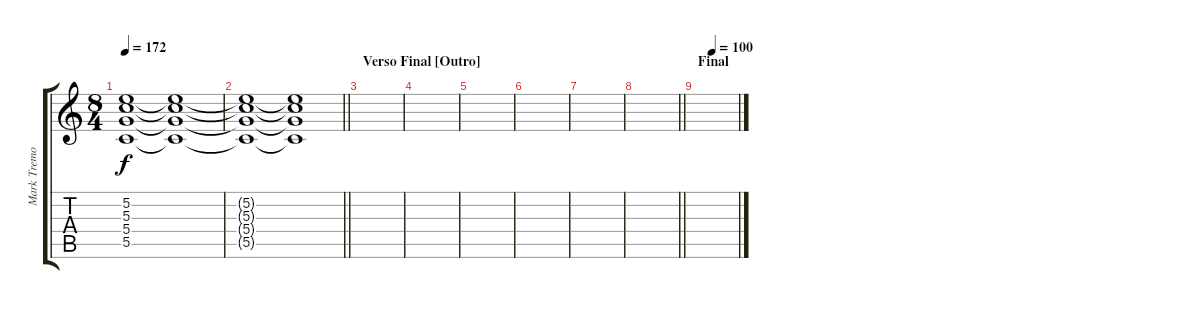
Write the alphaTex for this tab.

\track ("Mark Tremonti [Guitar]" "Mark Tremo") {instrument electricguitarjazz}
\staff {score tabs}
\tuning (D4 B3 G3 D3 G2 D2) {hide}
\ts (8 4)
\tempo 172
\clef g2
\ks c
(5.2 5.3 5.4 5.5).1{dy f volume 3} (5.2{t} 5.3{t} 5.4{t} 5.5{t}).1 |
\barLineRight lightlight
(5.2{t} 5.3{t} 5.4{t} 5.5{t}).1 (5.2{t} 5.3{t} 5.4{t} 5.5{t}).1 |
\section ("" "Verso Final [Outro]")
|
|
|
|
|
\barLineRight lightlight
|
\section ("" "Final")
\tempo (100 0.375)
